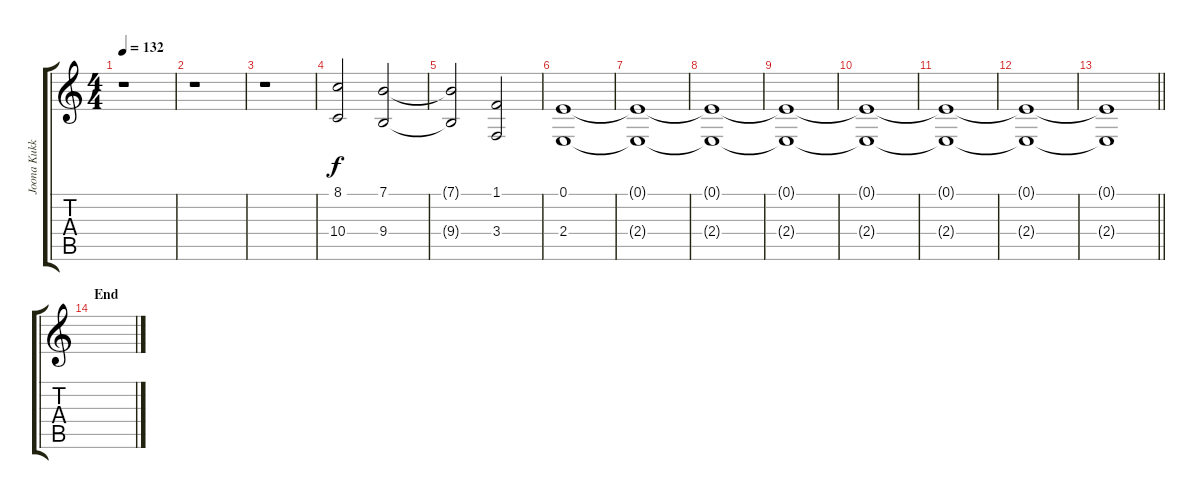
\track ("Joona Kukkola (keyboard)" "Joona Kukk") {instrument choiraahs}
\staff {score tabs}
\tuning (E4 B3 G3 D3 A2 E2) {hide}
\ts (4 4)
\tempo 132
\clef g2
\ks c
r.1{dy f} |
r.1 |
r.1 |
(8.1 10.4).2 (7.1 9.4).2 |
(7.1{t} 9.4{t}).2 (1.1 3.4).2 |
(0.1 2.4).1 |
(0.1{t} 2.4{t}).1 |
(0.1{t} 2.4{t}).1 |
(0.1{t} 2.4{t}).1 |
(0.1{t} 2.4{t}).1 |
(0.1{t} 2.4{t}).1 |
(0.1{t} 2.4{t}).1 |
\barLineRight lightlight
(0.1{t} 2.4{t}).1 |
\section ("" "End")
\ks aminor
